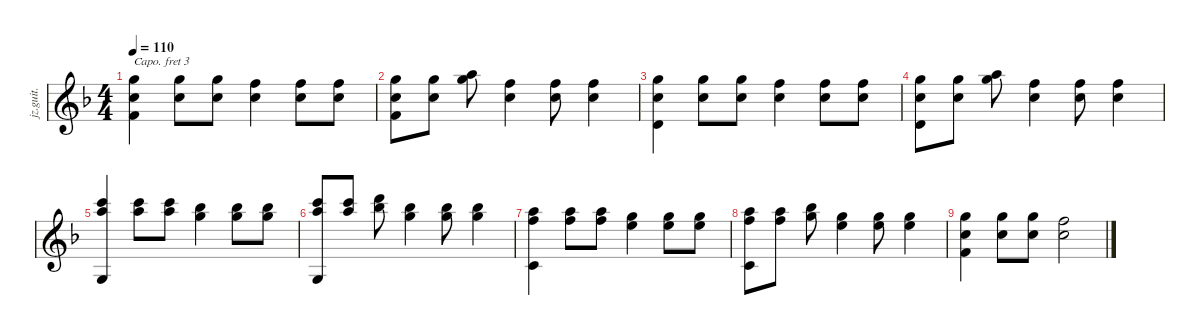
\defaultSystemsLayout 4
\hideDynamics
\bracketExtendMode nobrackets
\otherSystemsTrackNameOrientation horizontal
\track ("Jazz Guitar" "jz.guit.") {instrument electricguitarjazz}
\staff {score}
\capo 3
\tuning (E4 B3 G3 D3 A2 E2)
\ts (4 4)
\tempo 110
\clef g2
\ks f
(5.2{acc forcenatural} 2.3{acc forcenatural} 0.4{acc forcenatural}).4{dy mf beam Down} (5.2{acc forcenatural} 2.3{acc forcenatural}).8{beam Down} (5.2{acc forcenatural} 2.3{acc forcenatural}).8{beam Down} (3.2{acc forcenatural} 2.3{acc forcenatural}).4{beam Down} (3.2{acc forcenatural} 2.3{acc forcenatural}).8{beam Down} (3.2{acc forcenatural} 2.3{acc forcenatural}).8{beam Down} |
(0.4{acc forcenatural} 5.2{acc forcenatural} 2.3{acc forcenatural}).8{beam Down} (5.2{acc forcenatural} 2.3{acc forcenatural}).8{beam Down} (2.1{acc forcenatural} 5.2{acc forcenatural}).8{beam Down} (3.2{acc forcenatural} 2.3{acc forcenatural}).4{beam Down} (3.2{acc forcenatural} 2.3{acc forcenatural}).8{beam Down} (3.2{acc forcenatural} 2.3{acc forcenatural}).4{beam Down} |
(5.2{acc forcenatural} 2.3{acc forcenatural} 2.5{acc forcenatural}).4{beam Down} (5.2{acc forcenatural} 2.3{acc forcenatural}).8{beam Down} (5.2{acc forcenatural} 2.3{acc forcenatural}).8{beam Down} (3.2{acc forcenatural} 2.3{acc forcenatural}).4{beam Down} (3.2{acc forcenatural} 2.3{acc forcenatural}).8{beam Down} (3.2{acc forcenatural} 2.3{acc forcenatural}).8{beam Down} |
(5.2{acc forcenatural} 2.3{acc forcenatural} 2.5{acc forcenatural}).8{beam Down} (5.2{acc forcenatural} 2.3{acc forcenatural}).8{beam Down} (2.1{acc forcenatural} 5.2{acc forcenatural}).8{beam Down} (3.2{acc forcenatural} 2.3{acc forcenatural}).4{beam Down} (3.2{acc forcenatural} 2.3{acc forcenatural}).8{beam Down} (3.2{acc forcenatural} 2.3{acc forcenatural}).4{beam Down} |
(0.6{acc forcenatural} 11.3{acc forcenatural} 10.2{acc forcenatural}).4{beam Up} (11.3{acc forcenatural} 10.2{acc forcenatural}).8{beam Down} (11.3{acc forcenatural} 10.2{acc forcenatural}).8{beam Down} (9.3{acc forcenatural} 8.2{acc b}).4{beam Down} (9.3{acc forcenatural} 8.2{acc b}).8{beam Down} (9.3{acc forcenatural} 8.2{acc b}).8{beam Down} |
(0.6{acc forcenatural} 11.3{acc forcenatural} 10.2{acc forcenatural}).8{beam Up} (10.2{acc forcenatural} 11.3{acc forcenatural}).8{beam Up} (7.1{acc forcenatural} 8.2{acc b}).8{beam Down} (8.2{acc b} 9.3{acc forcenatural}).4{beam Down} (8.2{acc b} 9.3{acc forcenatural}).8{beam Down} (8.2{acc b} 9.3{acc forcenatural}).4{beam Down} |
(0.5{acc forcenatural} 7.2{acc forcenatural} 7.3{acc forcenatural}).4{beam Down} (7.2{acc forcenatural} 7.3{acc forcenatural}).8{beam Down} (7.2{acc forcenatural} 7.3{acc forcenatural}).8{beam Down} (5.2{acc forcenatural} 6.3{acc forcenatural}).4{beam Down} (5.2{acc forcenatural} 6.3{acc forcenatural}).8{beam Down} (5.2{acc forcenatural} 6.3{acc forcenatural}).8{beam Down} |
(0.5{acc forcenatural} 7.3{acc forcenatural} 7.2{acc forcenatural}).8{beam Down} (7.2{acc forcenatural} 7.3{acc forcenatural}).8{beam Down} (8.2{acc b} 9.3{acc forcenatural}).8{beam Down} (6.3{acc forcenatural} 5.2{acc forcenatural}).4{beam Down} (5.2{acc forcenatural} 6.3{acc forcenatural}).8{beam Down} (6.3{acc forcenatural} 5.2{acc forcenatural}).4{beam Down} |
(5.2{acc forcenatural} 2.3{acc forcenatural} 0.4{acc forcenatural}).4{beam Down} (5.2{acc forcenatural} 2.3{acc forcenatural}).8{beam Down} (5.2{acc forcenatural} 2.3{acc forcenatural}).8{beam Down} (3.2{acc forcenatural} 2.3{acc forcenatural}).2{beam Down}
